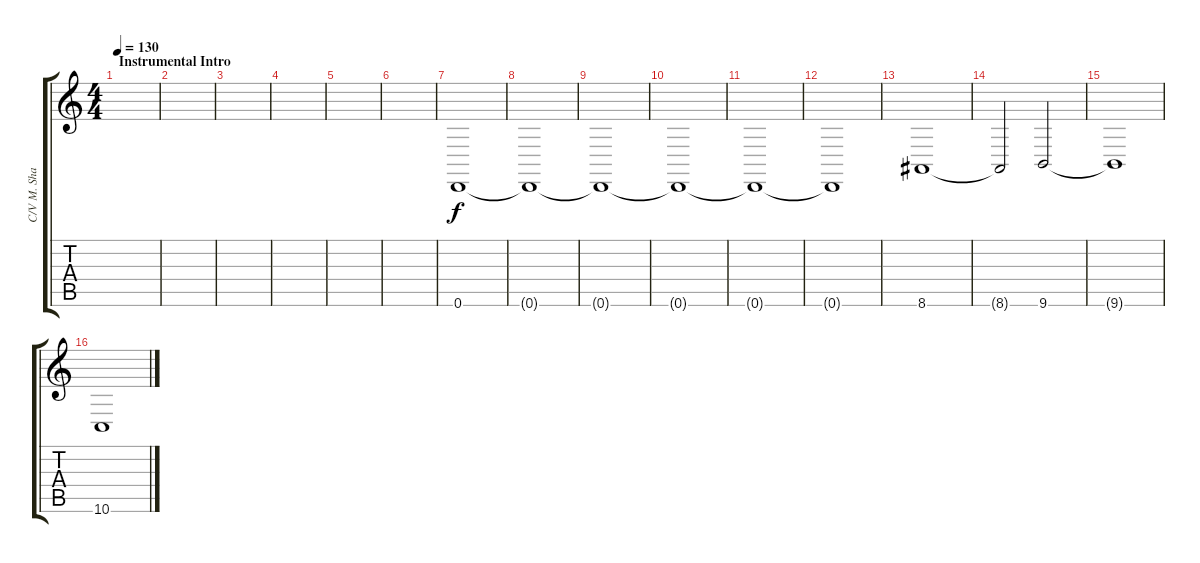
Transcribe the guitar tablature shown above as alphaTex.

\track ("C/V M. Shadows" "C/V M. Sha") {instrument cello}
\staff {score tabs}
\tuning (E4 B3 G3 D3 A2 D2) {hide}
\ts (4 4)
\section ("" "Instrumental Intro")
\tempo 130
\clef g2
\ks c
|
|
|
|
|
|
0.6.1 |
0.6{t}.1 |
0.6{t}.1 |
0.6{t}.1 |
0.6{t}.1 |
0.6{t}.1 |
8.6.1 |
8.6{t}.2 9.6.2 |
9.6{t}.1 |
10.6.1
